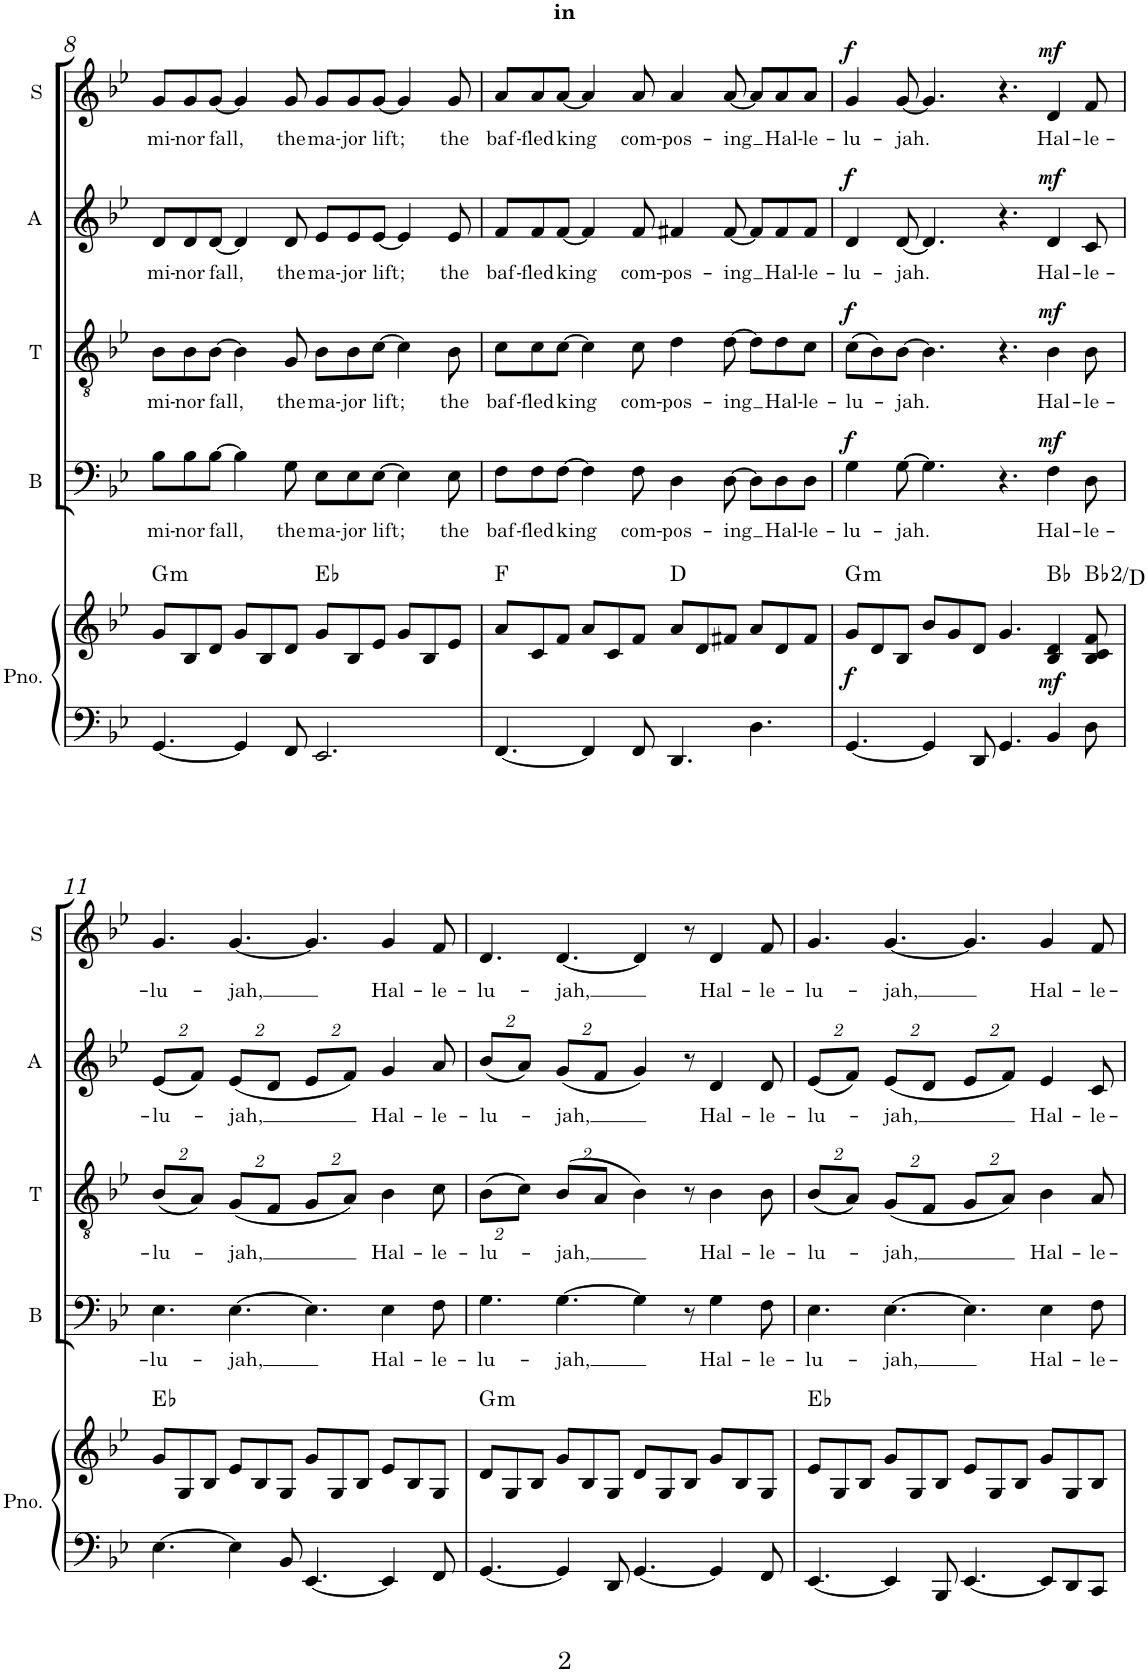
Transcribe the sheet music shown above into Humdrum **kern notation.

**kern	**kern	**dynam	**harte	**kern	**text	**dynam	**kern	**text	**dynam	**kern	**text	**dynam	**kern	**text	**dynam
*part5	*part5	*part5	*part5	*part4	*part4	*part4	*part3	*part3	*part3	*part2	*part2	*part2	*part1	*part1	*part1
*staff6	*staff5	*staff5/6	*	*staff4	*staff4	*staff4	*staff3	*staff3	*staff3	*staff2	*staff2	*staff2	*staff1	*staff1	*staff1
*I"Piano	*	*	*	*I"Bass	*	*	*I"Tenor	*	*	*I"Alto	*	*	*I"Soprano	*	*
*I'Pno.	*	*	*	*I'B	*	*	*I'T	*	*	*I'A	*	*	*I'S	*	*
!!LO:PB:g=z
*clefF4	*clefG2	*	*	*clefF4	*	*	*clefGv2	*	*	*clefG2	*	*	*clefG2	*	*
*k[b-e-]	*k[b-e-]	*	*	*k[b-e-]	*	*	*k[b-e-]	*	*	*k[b-e-]	*	*	*k[b-e-]	*	*
*M12/8	*M12/8	*	*	*M12/8	*	*	*M12/8	*	*	*M12/8	*	*	*M12/8	*	*
=8	=8	=8	=8	=8	=8	=8	=8	=8	=8	=8	=8	=8	=8	=8	=8
!	!	!	!LO:H:kt=m	!	!LO:LY:b	!	!	!LO:LY:b	!	!	!LO:LY:b	!	!	!LO:LY:b	!
[4.GG/	8g/L	.	G:min	8B-\L	mi-	.	8B-\L	mi-	.	8d/L	mi-	.	8g/L	mi-	.
!	!	!	!	!	!LO:LY:b	!	!	!LO:LY:b	!	!	!LO:LY:b	!	!	!LO:LY:b	!
.	8B-/	.	.	8B-\	-nor	.	8B-\	-nor	.	8d/	-nor	.	8g/	-nor	.
!	!	!	!	!	!LO:LY:b	!	!	!LO:LY:b	!	!	!LO:LY:b	!	!	!LO:LY:b	!
.	8d/J	.	.	[8B-\J	fall,	.	[8B-\J	fall,	.	[8d/J	fall,	.	[8g/J	fall,	.
4GG/]	8g/L	.	.	4B-\]	.	.	4B-\]	.	.	4d/]	.	.	4g/]	.	.
.	8B-/	.	.	.	.	.	.	.	.	.	.	.	.	.	.
!	!	!	!	!	!LO:LY:b	!	!	!LO:LY:b	!	!	!LO:LY:b	!	!	!LO:LY:b	!
8FF/	8d/J	.	.	8G\	the	.	8G/	the	.	8d/	the	.	8g/	the	.
!	!	!	!	!	!LO:LY:b	!	!	!LO:LY:b	!	!	!LO:LY:b	!	!	!LO:LY:b	!
2.EE-/	8g/L	.	Eb:maj	8E-\L	ma-	.	8B-\L	ma-	.	8e-/L	ma-	.	8g/L	ma-	.
!	!	!	!	!	!LO:LY:b	!	!	!LO:LY:b	!	!	!LO:LY:b	!	!	!LO:LY:b	!
.	8B-/	.	.	8E-\	-jor	.	8B-\	-jor	.	8e-/	-jor	.	8g/	-jor	.
!	!	!	!	!	!LO:LY:b	!	!	!LO:LY:b	!	!	!LO:LY:b	!	!	!LO:LY:b	!
.	8e-/J	.	.	[8E-\J	lift;	.	[8c\J	lift;	.	[8e-/J	lift;	.	[8g/J	lift;	.
.	8g/L	.	.	4E-\]	.	.	4c\]	.	.	4e-/]	.	.	4g/]	.	.
.	8B-/	.	.	.	.	.	.	.	.	.	.	.	.	.	.
!	!	!	!	!	!LO:LY:b	!	!	!LO:LY:b	!	!	!LO:LY:b	!	!	!LO:LY:b	!
.	8e-/J	.	.	8E-\	the	.	8B-\	the	.	8e-/	the	.	8g/	the	.
=9	=9	=9	=9	=9	=9	=9	=9	=9	=9	=9	=9	=9	=9	=9	=9
!	!	!	!	!	!LO:LY:b	!	!	!LO:LY:b	!	!	!LO:LY:b	!	!	!LO:LY:b	!
[4.FF/	8a/L	.	F:maj	8F\L	baf-	.	8c\L	baf-	.	8f/L	baf-	.	8a/L	baf-	.
!	!	!	!	!	!LO:LY:b	!	!	!LO:LY:b	!	!	!LO:LY:b	!	!	!LO:LY:b	!
.	8c/	.	.	8F\	-fled	.	8c\	-fled	.	8f/	-fled	.	8a/	-fled	.
!	!	!	!	!	!LO:LY:b	!	!	!LO:LY:b	!	!	!LO:LY:b	!	!	!LO:LY:b	!
.	8f/J	.	.	[8F\J	king	.	[8c\J	king	.	[8f/J	king	.	[8a/J	king	.
4FF/]	8a/L	.	.	4F\]	.	.	4c\]	.	.	4f/]	.	.	4a/]	.	.
.	8c/	.	.	.	.	.	.	.	.	.	.	.	.	.	.
!	!	!	!	!	!LO:LY:b	!	!	!LO:LY:b	!	!	!LO:LY:b	!	!	!LO:LY:b	!
8FF/	8f/J	.	.	8F\	com-	.	8c\	com-	.	8f/	com-	.	8a/	com-	.
!	!	!	!	!	!LO:LY:b	!	!	!LO:LY:b	!	!	!LO:LY:b	!	!	!LO:LY:b	!
4.DD/	8a/L	.	D:maj	4D\	-pos-	.	4d\	-pos-	.	4f#X/	-pos-	.	4a/	-pos-	.
.	8d/	.	.	.	.	.	.	.	.	.	.	.	.	.	.
!	!	!	!	!	!LO:LY:b	!	!	!LO:LY:b	!	!	!LO:LY:b	!	!	!LO:LY:b	!
.	8f#X/J	.	.	[8D\	-ing	.	[8d\	-ing	.	[8f#/	-ing	.	[8a/	-ing	.
4.D\	8a/L	.	.	8D\L]	.	.	8d\L]	.	.	8f#/L]	.	.	8a/L]	.	.
!	!	!	!	!	!LO:LY:b	!	!	!LO:LY:b	!	!	!LO:LY:b	!	!	!LO:LY:b	!
.	8d/	.	.	8D\	Hal-	.	8d\	Hal-	.	8f#/	Hal-	.	8a/	Hal-	.
!	!	!	!	!	!LO:LY:b	!	!	!LO:LY:b	!	!	!LO:LY:b	!	!	!LO:LY:b	!
.	8f#/J	.	.	8D\J	-le-	.	8c\J	-le-	.	8f#/J	-le-	.	8a/J	-le-	.
=10	=10	=10	=10	=10	=10	=10	=10	=10	=10	=10	=10	=10	=10	=10	=10
!	!	!LO:DY:b	!LO:H:kt=m	!	!LO:LY:b	!LO:DY:a	!	!LO:LY:b	!LO:DY:a	!	!LO:LY:b	!LO:DY:a	!	!LO:LY:b	!LO:DY:a
[4.GG/	8g/L	f	G:min	4G\	-lu-	f	(8c\L	-lu-	f	4d/	-lu-	f	4g/	-lu-	f
.	8d/	.	.	.	.	.	8B-\)	.	.	.	.	.	.	.	.
!	!	!	!	!	!LO:LY:b	!	!	!LO:LY:b	!	!	!LO:LY:b	!	!	!LO:LY:b	!
.	8B-/J	.	.	[8G\	-jah.	.	[8B-\J	-jah.	.	[8d/	-jah.	.	[8g/	-jah.	.
4GG/]	8b-/L	.	.	4.G\]	.	.	4.B-\]	.	.	4.d/]	.	.	4.g/]	.	.
.	8g/	.	.	.	.	.	.	.	.	.	.	.	.	.	.
8DD/	8d/J	.	.	.	.	.	.	.	.	.	.	.	.	.	.
4.GG/	4.g/	.	.	4.r	.	.	4.r	.	.	4.r	.	.	4.r	.	.
!	!	!LO:DY:b	!	!	!LO:LY:b	!LO:DY:a	!	!LO:LY:b	!LO:DY:a	!	!LO:LY:b	!LO:DY:a	!	!LO:LY:b	!LO:DY:a
4BB-/	4B-/ 4d/	mf	Bb:maj	4F\	Hal-	mf	4B-\	Hal-	mf	4d/	Hal-	mf	4d/	Hal-	mf
!	!	!	!	!	!LO:LY:b	!	!	!LO:LY:b	!	!	!LO:LY:b	!	!	!LO:LY:b	!
8D\	8B-/ 8c/ 8f/	.	Bb:maj(2)/3	8D\	-le-	.	8B-\	-le-	.	8c/	-le-	.	8f/	-le-	.
!!LO:LB:g=z
=11	=11	=11	=11	=11	=11	=11	=11	=11	=11	=11	=11	=11	=11	=11	=11
!	!	!	!	!	!LO:LY:b	!	!	!	!	!	!	!	!	!	!
*	*	*	*	*	*	*	*Xbrackettup	*	*	*	*	*	*	*	*
!	!	!	!	!	!	!	!	!LO:LY:b	!	!	!	!	!	!	!
*	*	*	*	*	*	*	*	*	*	*Xbrackettup	*	*	*	*	*
!	!	!	!	!	!	!	!	!	!	!	!LO:LY:b	!	!	!LO:LY:b	!
[4.E-\	8g/L	.	Eb:maj	4.E-\	-lu-	.	(16%3B-/L	-lu-	.	(16%3e-/L	-lu-	.	4.g/	-lu-	.
.	8G/	.	.	.	.	.	.	.	.	.	.	.	.	.	.
.	.	.	.	.	.	.	16%3A/J)	.	.	16%3f/J)	.	.	.	.	.
.	8B-/J	.	.	.	.	.	.	.	.	.	.	.	.	.	.
!	!	!	!	!	!LO:LY:b	!	!	!LO:LY:b	!	!	!LO:LY:b	!	!	!LO:LY:b	!
4E-\]	8e-/L	.	.	[4.E-\	-jah,	.	(16%3G/L	-jah,	.	(16%3e-/L	-jah,	.	[4.g/	-jah,	.
.	8B-/	.	.	.	.	.	.	.	.	.	.	.	.	.	.
.	.	.	.	.	.	.	16%3F/J	.	.	16%3d/J	.	.	.	.	.
8BB-/	8G/J	.	.	.	.	.	.	.	.	.	.	.	.	.	.
[4.EE-/	8g/L	.	.	4.E-\]	.	.	16%3G/L	.	.	16%3e-/L	.	.	4.g/]	.	.
.	8G/	.	.	.	.	.	.	.	.	.	.	.	.	.	.
.	.	.	.	.	.	.	16%3A/J)	.	.	16%3f/J)	.	.	.	.	.
.	8B-/J	.	.	.	.	.	.	.	.	.	.	.	.	.	.
!	!	!	!	!	!LO:LY:b	!	!	!LO:LY:b	!	!	!LO:LY:b	!	!	!LO:LY:b	!
4EE-/]	8e-/L	.	.	4E-\	Hal-	.	4B-\	Hal-	.	4g/	Hal-	.	4g/	Hal-	.
.	8B-/	.	.	.	.	.	.	.	.	.	.	.	.	.	.
!	!	!	!	!	!LO:LY:b	!	!	!LO:LY:b	!	!	!LO:LY:b	!	!	!LO:LY:b	!
8FF/	8G/J	.	.	8F\	-le-	.	8c\	-le-	.	8a/	-le-	.	8f/	-le-	.
=12	=12	=12	=12	=12	=12	=12	=12	=12	=12	=12	=12	=12	=12	=12	=12
!	!	!	!LO:H:kt=m	!	!LO:LY:b	!	!	!LO:LY:b	!	!	!LO:LY:b	!	!	!LO:LY:b	!
[4.GG/	8d/L	.	G:min	4.G\	-lu-	.	(16%3B-\L	-lu-	.	(16%3b-/L	-lu-	.	4.d/	-lu-	.
.	8G/	.	.	.	.	.	.	.	.	.	.	.	.	.	.
.	.	.	.	.	.	.	16%3c\J)	.	.	16%3a/J)	.	.	.	.	.
.	8B-/J	.	.	.	.	.	.	.	.	.	.	.	.	.	.
!	!	!	!	!	!LO:LY:b	!	!	!LO:LY:b	!	!	!LO:LY:b	!	!	!LO:LY:b	!
4GG/]	8g/L	.	.	[4.G\	-jah,	.	(16%3B-/L	-jah,	.	(16%3g/L	-jah,	.	[4.d/	-jah,	.
.	8B-/	.	.	.	.	.	.	.	.	.	.	.	.	.	.
.	.	.	.	.	.	.	16%3A/J	.	.	16%3f/J	.	.	.	.	.
8DD/	8G/J	.	.	.	.	.	.	.	.	.	.	.	.	.	.
[4.GG/	8d/L	.	.	4G\]	.	.	4B-\)	.	.	4g/)	.	.	4d/]	.	.
.	8G/	.	.	.	.	.	.	.	.	.	.	.	.	.	.
.	8B-/J	.	.	8r	.	.	8r	.	.	8r	.	.	8r	.	.
!	!	!	!	!	!LO:LY:b	!	!	!LO:LY:b	!	!	!LO:LY:b	!	!	!LO:LY:b	!
4GG/]	8g/L	.	.	4G\	Hal-	.	4B-\	Hal-	.	4d/	Hal-	.	4d/	Hal-	.
.	8B-/	.	.	.	.	.	.	.	.	.	.	.	.	.	.
!	!	!	!	!	!LO:LY:b	!	!	!LO:LY:b	!	!	!LO:LY:b	!	!	!LO:LY:b	!
8FF/	8G/J	.	.	8F\	-le-	.	8B-\	-le-	.	8d/	-le-	.	8f/	-le-	.
=13	=13	=13	=13	=13	=13	=13	=13	=13	=13	=13	=13	=13	=13	=13	=13
!	!	!	!	!	!LO:LY:b	!	!	!LO:LY:b	!	!	!LO:LY:b	!	!	!LO:LY:b	!
[4.EE-/	8e-/L	.	Eb:maj	4.E-\	-lu-	.	(16%3B-/L	-lu-	.	(16%3e-/L	-lu-	.	4.g/	-lu-	.
.	8G/	.	.	.	.	.	.	.	.	.	.	.	.	.	.
.	.	.	.	.	.	.	16%3A/J)	.	.	16%3f/J)	.	.	.	.	.
.	8B-/J	.	.	.	.	.	.	.	.	.	.	.	.	.	.
!	!	!	!	!	!LO:LY:b	!	!	!LO:LY:b	!	!	!LO:LY:b	!	!	!LO:LY:b	!
4EE-/]	8g/L	.	.	[4.E-\	-jah,	.	(16%3G/L	-jah,	.	(16%3e-/L	-jah,	.	[4.g/	-jah,	.
.	8G/	.	.	.	.	.	.	.	.	.	.	.	.	.	.
.	.	.	.	.	.	.	16%3F/J	.	.	16%3d/J	.	.	.	.	.
8BBB-/	8B-/J	.	.	.	.	.	.	.	.	.	.	.	.	.	.
[4.EE-/	8e-/L	.	.	4.E-\]	.	.	16%3G/L	.	.	16%3e-/L	.	.	4.g/]	.	.
.	8G/	.	.	.	.	.	.	.	.	.	.	.	.	.	.
.	.	.	.	.	.	.	16%3A/J)	.	.	16%3f/J)	.	.	.	.	.
.	8B-/J	.	.	.	.	.	.	.	.	.	.	.	.	.	.
!	!	!	!	!	!LO:LY:b	!	!	!LO:LY:b	!	!	!LO:LY:b	!	!	!LO:LY:b	!
8EE-/L]	8g/L	.	.	4E-\	Hal-	.	4B-\	Hal-	.	4e-/	Hal-	.	4g/	Hal-	.
8DD/	8G/	.	.	.	.	.	.	.	.	.	.	.	.	.	.
!	!	!	!	!	!LO:LY:b	!	!	!LO:LY:b	!	!	!LO:LY:b	!	!	!LO:LY:b	!
8CC/J	8B-/J	.	.	8F\	-le-	.	8A/	-le-	.	8c/	-le-	.	8f/	-le-	.
=	=	=	=	=	=	=	=	=	=	=	=	=	=	=	=
*-	*-	*-	*-	*-	*-	*-	*-	*-	*-	*-	*-	*-	*-	*-	*-
